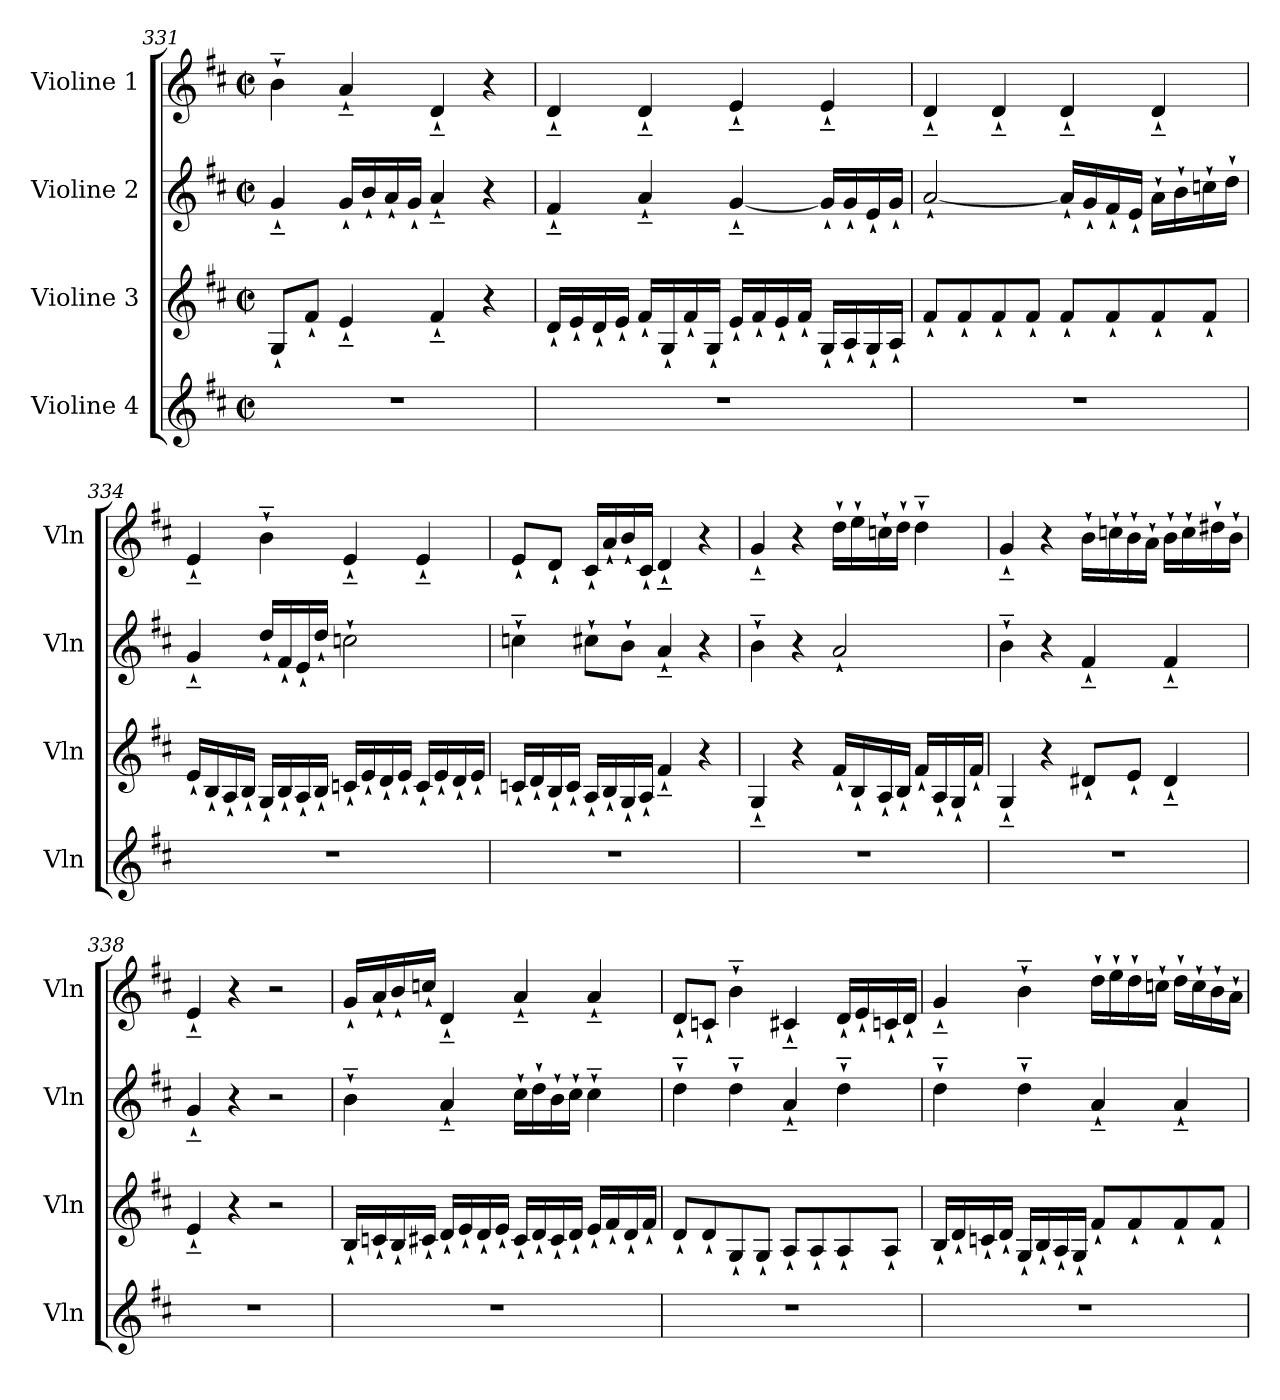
**kern	**kern	**kern	**kern
*part4	*part3	*part2	*part1
*staff4	*staff3	*staff2	*staff1
*I"Violine 4	*I"Violine 3	*I"Violine 2	*I"Violine 1
*I'Vln	*I'Vln	*I'Vln	*I'Vln
*clefG2	*clefG2	*clefG2	*clefG2
*k[f#c#]	*k[f#c#]	*k[f#c#]	*k[f#c#]
*D:	*D:	*D:	*D:
*M2/2	*M2/2	*M2/2	*M2/2
*met(c|)	*met(c|)	*met(c|)	*met(c|)
=331	=331	=331	=331
1r	8G`/L	4g~`/	4b~`\
.	8f#`/J	.	.
.	4e~`/	16g`/LL	4a~`/
.	.	16b`/	.
.	.	16a`/	.
.	.	16g`/JJ	.
.	4f#~`/	4a~`/	4d~`/
.	4r	4r	4r
=332	=332	=332	=332
1r	16d`/LL	4f#~`/	4d~`/
.	16e`/	.	.
.	16d`/	.	.
.	16e`/JJ	.	.
.	16f#`/LL	4a~`/	4d~`/
.	16G`/	.	.
.	16f#`/	.	.
.	16G`/JJ	.	.
.	16e`/LL	[4g~`/	4e~`/
.	16f#`/	.	.
.	16e`/	.	.
.	16f#`/JJ	.	.
.	16G`/LL	16g`/LL]	4e~`/
.	16A`/	16g`/	.
.	16G`/	16e`/	.
.	16A`/JJ	16g`/JJ	.
!!LO:LB:g=z
=333	=333	=333	=333
1r	8f#`/L	[2a`/	4d~`/
.	8f#`/	.	.
.	8f#`/	.	4d~`/
.	8f#`/J	.	.
.	8f#`/L	16a`/LL]	4d~`/
.	.	16g`/	.
.	8f#`/	16f#`/	.
.	.	16e`/JJ	.
.	8f#`/	16a`\LL	4d~`/
.	.	16b`\	.
.	8f#`/J	16ccn`\	.
.	.	16dd`\JJ	.
=334	=334	=334	=334
1r	16e`/LL	4g~`/	4e~`/
.	16B`/	.	.
.	16A`/	.	.
.	16B`/JJ	.	.
.	16G`/LL	16dd`/LL	4b~`\
.	16B`/	16f#`/	.
.	16A`/	16e`/	.
.	16B`/JJ	16dd`/JJ	.
.	16cn`/LL	2ccn`\	4e~`/
.	16e`/	.	.
.	16d`/	.	.
.	16e`/JJ	.	.
.	16c`/LL	.	4e~`/
.	16e`/	.	.
.	16d`/	.	.
.	16e`/JJ	.	.
=335	=335	=335	=335
1r	16cn`/LL	4ccn~`\	8e`/L
.	16d`/	.	.
.	16B`/	.	8d`/J
.	16c`/JJ	.	.
.	16A`/LL	8cc#X`\L	16c#`/LL
.	16B`/	.	16a`/
.	16G`/	8b`\J	16b`/
.	16A`/JJ	.	16c#`/JJ
.	4f#~`/	4a~`/	4d~`/
.	4r	4r	4r
!!LO:PB:g=z
=336	=336	=336	=336
1r	4G~`/	4b~`\	4g~`/
.	4r	4r	4r
.	16f#`/LL	2a`/	16dd`\LL
.	16B`/	.	16ee`\
.	16A`/	.	16ccn`\
.	16B`/JJ	.	16dd`\JJ
.	16f#`/LL	.	4dd~`\
.	16A`/	.	.
.	16G`/	.	.
.	16f#`/JJ	.	.
=337	=337	=337	=337
1r	4G~`/	4b~`\	4g~`/
.	4r	4r	4r
.	8d#X`/L	4f#~`/	16b`\LL
.	.	.	16ccn`\
.	8e`/J	.	16b`\
.	.	.	16a`\JJ
.	4d#~`/	4f#~`/	16b`\LL
.	.	.	16cc`\
.	.	.	16dd#X`\
.	.	.	16b`\JJ
=338	=338	=338	=338
1r	4e~`/	4g~`/	4e~`/
.	4r	4r	4r
.	2r	2r	2r
=339	=339	=339	=339
1r	16B`/LL	4b~`\	16g`/LL
.	16cn`/	.	16a`/
.	16B`/	.	16b`/
.	16c#X`/JJ	.	16ccn`/JJ
.	16d`/LL	4a~`/	4d~`/
.	16e`/	.	.
.	16d`/	.	.
.	16e`/JJ	.	.
.	16c#`/LL	16cc#`\LL	4a~`/
.	16d`/	16dd`\	.
.	16c#`/	16b`\	.
.	16d`/JJ	16cc#`\JJ	.
.	16e`/LL	4cc#~`\	4a~`/
.	16f#`/	.	.
.	16d`/	.	.
.	16f#`/JJ	.	.
!!LO:LB:g=z
=340	=340	=340	=340
1r	8d`/L	4dd~`\	8d`/L
.	8d`/	.	8cn`/J
.	8G`/	4dd~`\	4b~`\
.	8G`/J	.	.
.	8A`/L	4a~`/	4c#X~`/
.	8A`/	.	.
.	8A`/	4dd~`\	16d`/LL
.	.	.	16e`/
.	8A`/J	.	16cn`/
.	.	.	16d`/JJ
=341	=341	=341	=341
1r	16B`/LL	4dd~`\	4g~`/
.	16d`/	.	.
.	16cn`/	.	.
.	16d`/JJ	.	.
.	16G`/LL	4dd~`\	4b~`\
.	16B`/	.	.
.	16A`/	.	.
.	16G`/JJ	.	.
.	8f#`/L	4a~`/	16dd`\LL
.	.	.	16ee`\
.	8f#`/	.	16dd`\
.	.	.	16ccn`\JJ
.	8f#`/	4a~`/	16dd`\LL
.	.	.	16cc`\
.	8f#`/J	.	16b`\
.	.	.	16a`\JJ
=	=	=	=
*-	*-	*-	*-
